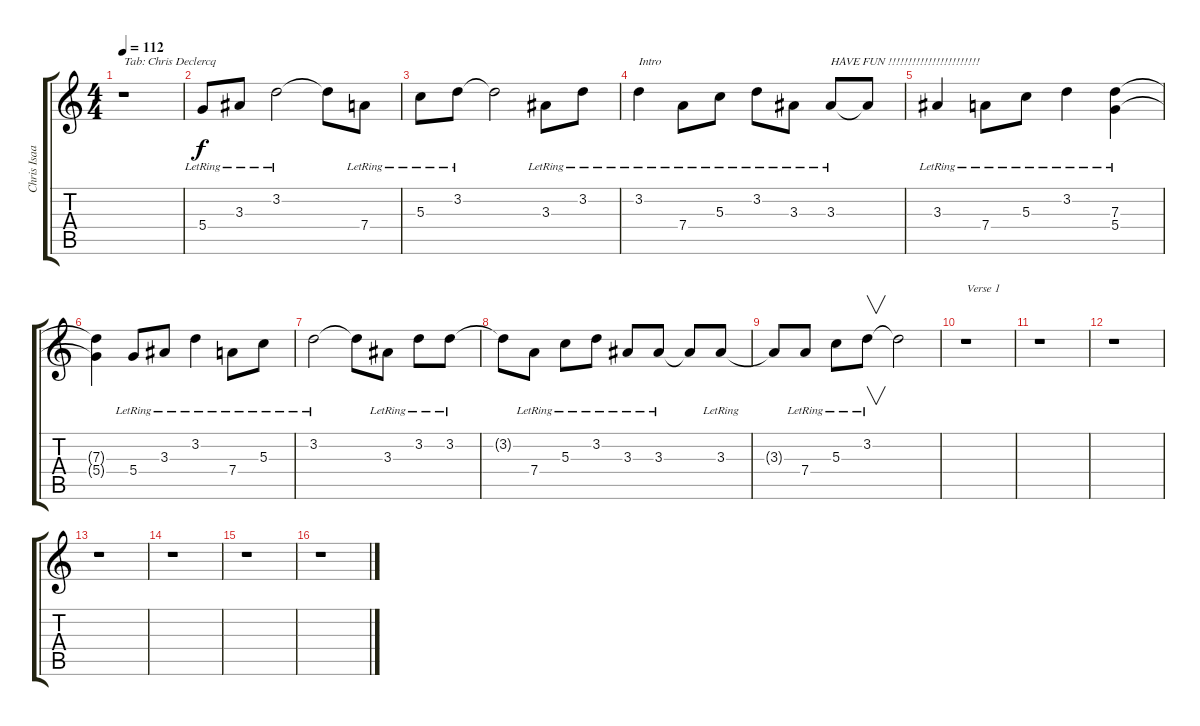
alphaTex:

\track ("Chris Isaak ( clean 1 )" "Chris Isaa") {instrument electricguitarjazz}
\staff {score tabs}
\tuning (E4 B3 G3 D3 A2 E2) {hide}
\ts (4 4)
\tempo 112
\clef g2
\ks c
r.1{txt "Tab: Chris Declercq" dy f instrument electricguitarjazz} |
5.4{lr}.8 3.3{lr}.8 3.2{lr}.2 3.2{t}.8 7.4{lr}.8 |
5.3{lr}.8 3.2{lr}.8 3.2{t}.2 3.3{lr}.8 3.2{lr}.8 |
3.2{lr}.4{txt "Intro"} 7.4{lr}.8 5.3{lr}.8 3.2{lr}.8 3.3{lr}.8 3.3{lr}.8{txt "HAVE FUN !!!!!!!!!!!!!!!!!!!!!!!"} 3.3{t}.8 |
3.3{lr}.4 7.4{lr}.8 5.3{lr}.8 3.2{lr}.4 (7.3{lr} 5.4{lr}).4 |
(7.3{t} 5.4{t}).4 5.4{lr}.8 3.3{lr}.8 3.2{lr}.4 7.4{lr}.8 5.3{lr}.8 |
3.2{lr}.2 3.2{t}.8 3.3{lr}.8 3.2{lr}.8 3.2{lr}.8 |
3.2{t}.8 7.4{lr}.8 5.3{lr}.8 3.2{lr}.8 3.3{lr}.8 3.3{lr}.8 3.3{t}.8 3.3{lr}.8 |
3.3{t}.8 7.4{lr}.8 5.3{lr}.8 3.2{lr}.8{v} 3.2{t}.2 |
r.1{txt "Verse 1"} |
r.1 |
r.1 |
r.1 |
r.1 |
r.1 |
r.1
